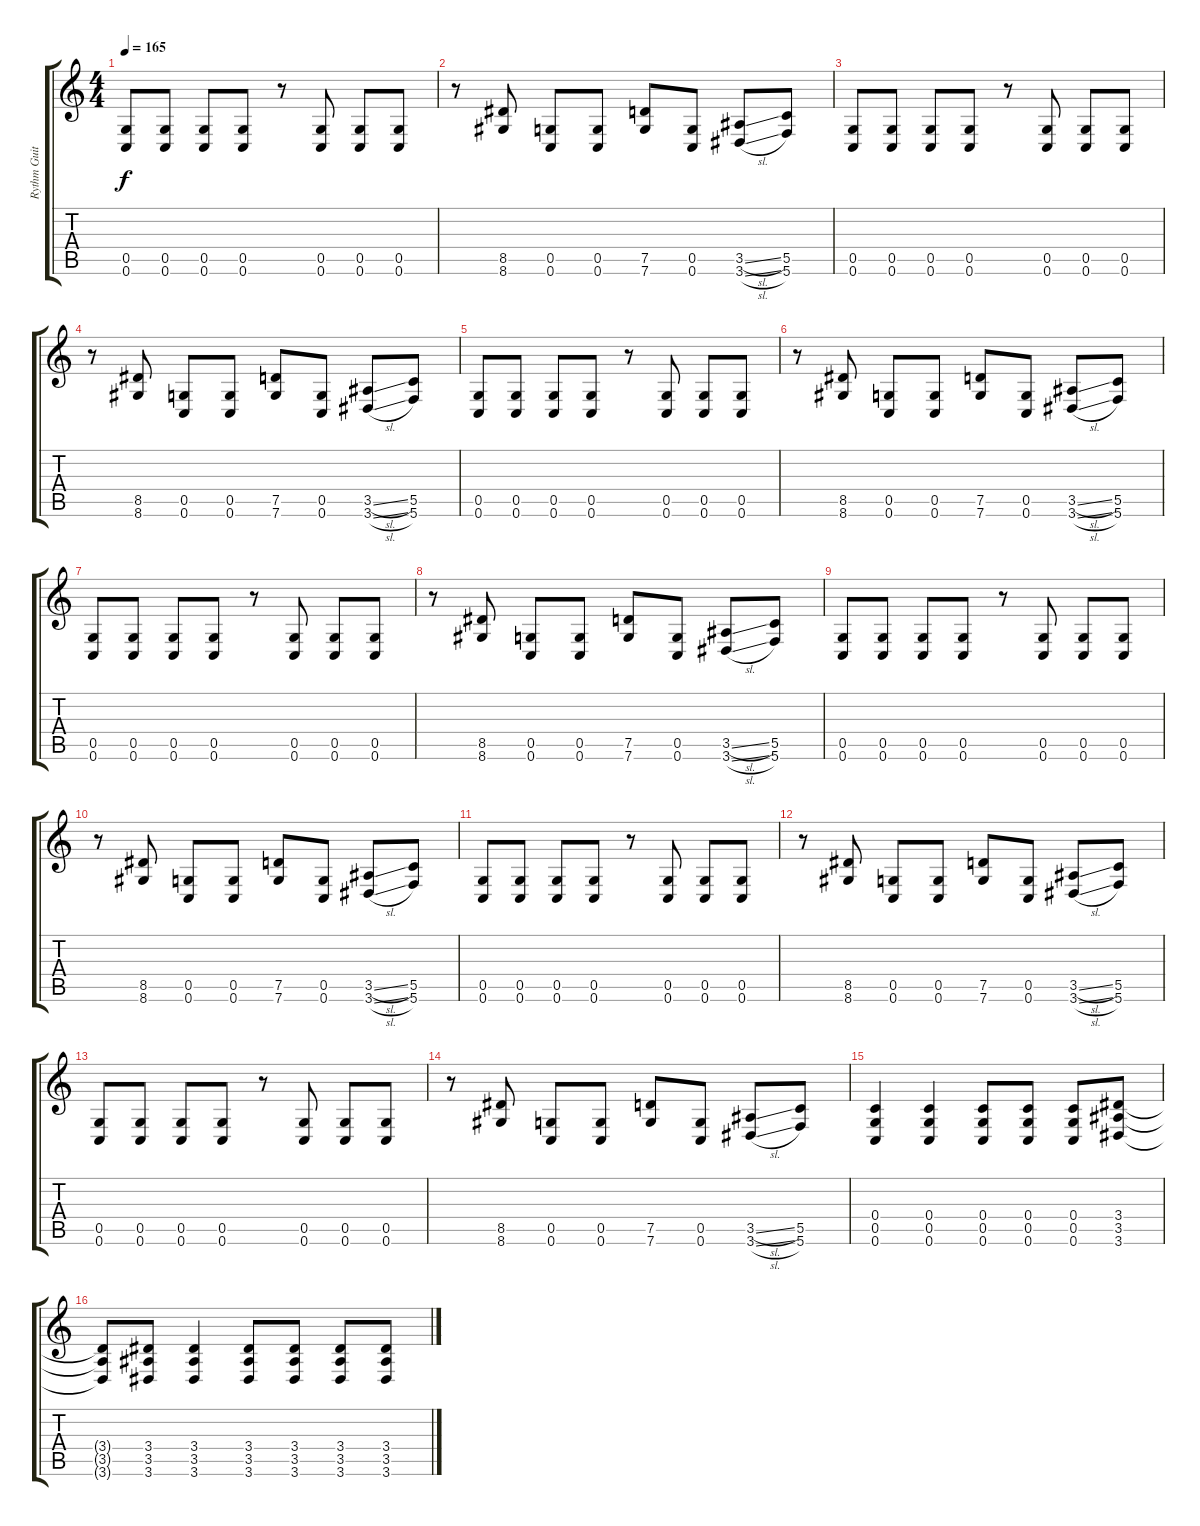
\track ("Rythm Guitar #1" "Rythm Guit") {instrument distortionguitar}
\staff {score tabs}
\tuning (D4 A3 F3 C3 G2 C2) {hide}
\ts (4 4)
\tempo 165
\clef g2
\ks c
(0.5 0.6).8{dy f} (0.5 0.6).8 (0.5 0.6).8 (0.5 0.6).8 r.8 (0.5 0.6).8 (0.5 0.6).8 (0.5 0.6).8 |
r.8 (8.5 8.6).8 (0.5 0.6).8 (0.5 0.6).8 (7.5 7.6).8 (0.5 0.6).8 (3.5{sl} 3.6{sl}).8 (5.5 5.6).8 |
(0.5 0.6).8 (0.5 0.6).8 (0.5 0.6).8 (0.5 0.6).8 r.8 (0.5 0.6).8 (0.5 0.6).8 (0.5 0.6).8 |
r.8 (8.5 8.6).8 (0.5 0.6).8 (0.5 0.6).8 (7.5 7.6).8 (0.5 0.6).8 (3.5{sl} 3.6{sl}).8 (5.5 5.6).8 |
(0.5 0.6).8 (0.5 0.6).8 (0.5 0.6).8 (0.5 0.6).8 r.8 (0.5 0.6).8 (0.5 0.6).8 (0.5 0.6).8 |
r.8 (8.5 8.6).8 (0.5 0.6).8 (0.5 0.6).8 (7.5 7.6).8 (0.5 0.6).8 (3.5{sl} 3.6{sl}).8 (5.5 5.6).8 |
(0.5 0.6).8 (0.5 0.6).8 (0.5 0.6).8 (0.5 0.6).8 r.8 (0.5 0.6).8 (0.5 0.6).8 (0.5 0.6).8 |
r.8 (8.5 8.6).8 (0.5 0.6).8 (0.5 0.6).8 (7.5 7.6).8 (0.5 0.6).8 (3.5{sl} 3.6{sl}).8 (5.5 5.6).8 |
(0.5 0.6).8 (0.5 0.6).8 (0.5 0.6).8 (0.5 0.6).8 r.8 (0.5 0.6).8 (0.5 0.6).8 (0.5 0.6).8 |
r.8 (8.5 8.6).8 (0.5 0.6).8 (0.5 0.6).8 (7.5 7.6).8 (0.5 0.6).8 (3.5{sl} 3.6{sl}).8 (5.5 5.6).8 |
(0.5 0.6).8 (0.5 0.6).8 (0.5 0.6).8 (0.5 0.6).8 r.8 (0.5 0.6).8 (0.5 0.6).8 (0.5 0.6).8 |
r.8 (8.5 8.6).8 (0.5 0.6).8 (0.5 0.6).8 (7.5 7.6).8 (0.5 0.6).8 (3.5{sl} 3.6{sl}).8 (5.5 5.6).8 |
(0.5 0.6).8 (0.5 0.6).8 (0.5 0.6).8 (0.5 0.6).8 r.8 (0.5 0.6).8 (0.5 0.6).8 (0.5 0.6).8 |
r.8 (8.5 8.6).8 (0.5 0.6).8 (0.5 0.6).8 (7.5 7.6).8 (0.5 0.6).8 (3.5{sl} 3.6{sl}).8 (5.5 5.6).8 |
(0.4 0.5 0.6).4 (0.4 0.5 0.6).4 (0.4 0.5 0.6).8 (0.4 0.5 0.6).8 (0.4 0.5 0.6).8 (3.4 3.5 3.6).8 |
(3.4{t} 3.5{t} 3.6{t}).8 (3.4 3.5 3.6).8 (3.4 3.5 3.6).4 (3.4 3.5 3.6).8 (3.4 3.5 3.6).8 (3.4 3.5 3.6).8 (3.4 3.5 3.6).8
